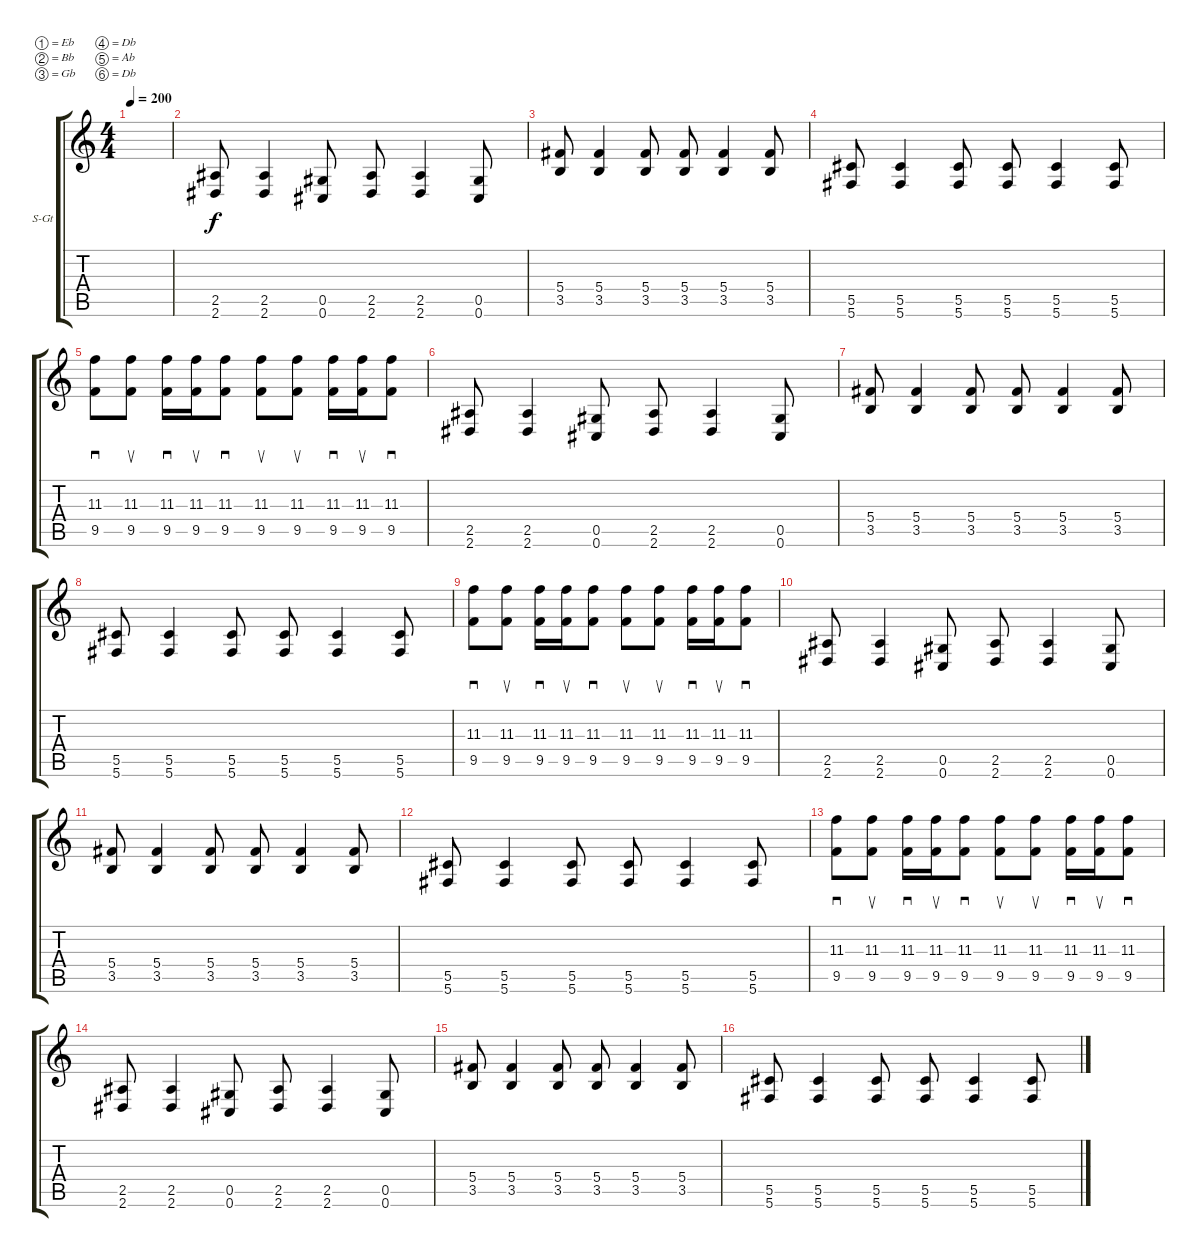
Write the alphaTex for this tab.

\defaultSystemsLayout 4
\bracketExtendMode groupsimilarinstruments
\firstSystemTrackNameOrientation horizontal
\otherSystemsTrackNameOrientation horizontal
\track ("Glam Metal" "S-Gt") {instrument acousticguitarsteel}
\staff {score tabs}
\tuning (Eb4 Bb3 Gb3 Db3 Ab2 Db2)
\ts (4 4)
\tempo 200
\clef g2
\ks c
|
(2.6 2.5).8 (2.5 2.6).4 (0.6 0.5).8 (2.5 2.6).8 (2.6 2.5).4 (0.6 0.5).8 |
(3.5 5.4).8 (3.5 5.4).4 (3.5 5.4).8 (5.4 3.5).8 (5.4 3.5).4 (3.5 5.4).8 |
(5.6 5.5).8 (5.5 5.6).4 (5.6 5.5).8 (5.5 5.6).8 (5.6 5.5).4 (5.5 5.6).8 |
(9.5 11.3).8{sd} (9.5 11.3).8{su} (11.3 9.5).16{sd} (9.5 11.3).16{su} (11.3 9.5).8{sd} (9.5 11.3).8{su} (9.5 11.3).8{su} (11.3 9.5).16{sd} (9.5 11.3).16{su} (11.3 9.5).8{sd} |
(2.6 2.5).8 (2.5 2.6).4 (0.6 0.5).8 (2.5 2.6).8 (2.6 2.5).4 (0.6 0.5).8 |
(3.5 5.4).8 (3.5 5.4).4 (3.5 5.4).8 (5.4 3.5).8 (5.4 3.5).4 (3.5 5.4).8 |
(5.6 5.5).8 (5.5 5.6).4 (5.6 5.5).8 (5.5 5.6).8 (5.6 5.5).4 (5.5 5.6).8 |
(9.5 11.3).8{sd} (9.5 11.3).8{su} (11.3 9.5).16{sd} (9.5 11.3).16{su} (11.3 9.5).8{sd} (9.5 11.3).8{su} (9.5 11.3).8{su} (11.3 9.5).16{sd} (9.5 11.3).16{su} (11.3 9.5).8{sd} |
(2.6 2.5).8 (2.5 2.6).4 (0.6 0.5).8 (2.5 2.6).8 (2.6 2.5).4 (0.6 0.5).8 |
(3.5 5.4).8 (3.5 5.4).4 (3.5 5.4).8 (5.4 3.5).8 (5.4 3.5).4 (3.5 5.4).8 |
(5.6 5.5).8 (5.5 5.6).4 (5.6 5.5).8 (5.5 5.6).8 (5.6 5.5).4 (5.5 5.6).8 |
(9.5 11.3).8{sd} (9.5 11.3).8{su} (11.3 9.5).16{sd} (9.5 11.3).16{su} (11.3 9.5).8{sd} (9.5 11.3).8{su} (9.5 11.3).8{su} (11.3 9.5).16{sd} (9.5 11.3).16{su} (11.3 9.5).8{sd} |
(2.6 2.5).8 (2.5 2.6).4 (0.6 0.5).8 (2.5 2.6).8 (2.6 2.5).4 (0.6 0.5).8 |
(3.5 5.4).8 (3.5 5.4).4 (3.5 5.4).8 (5.4 3.5).8 (5.4 3.5).4 (3.5 5.4).8 |
(5.6 5.5).8 (5.5 5.6).4 (5.6 5.5).8 (5.5 5.6).8 (5.6 5.5).4 (5.5 5.6).8
